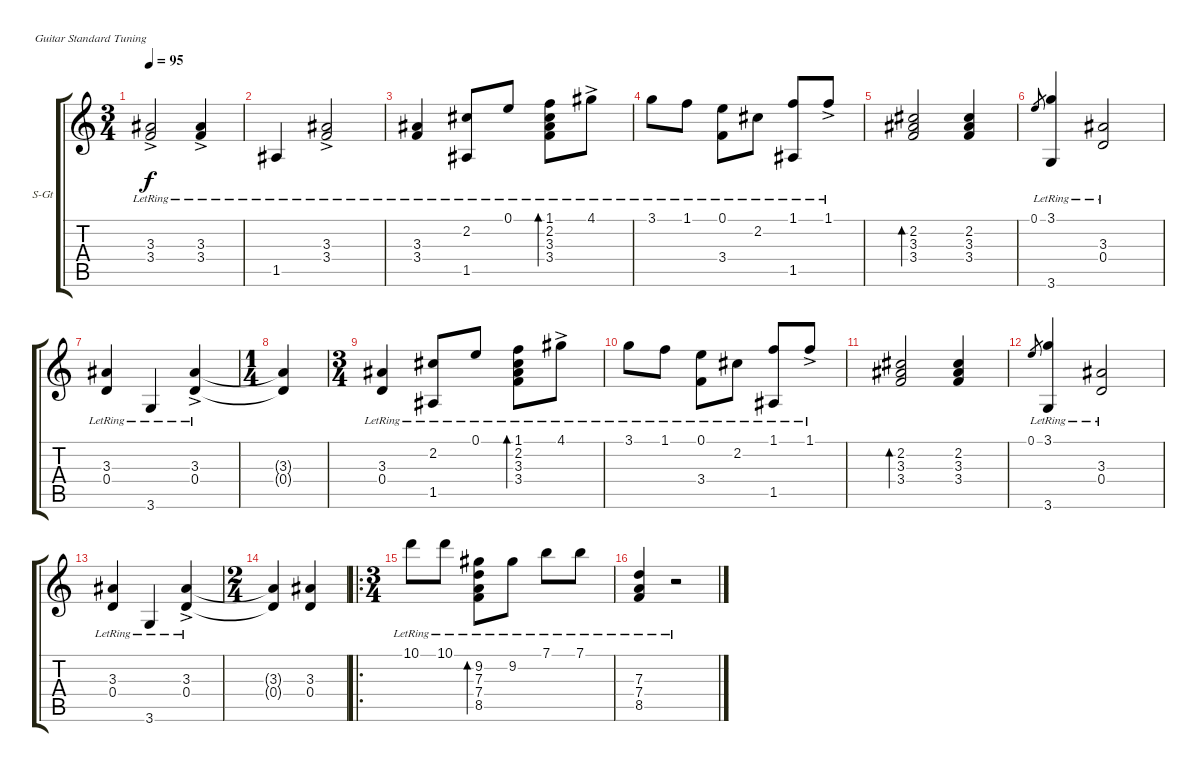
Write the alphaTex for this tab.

\defaultSystemsLayout 4
\bracketExtendMode groupsimilarinstruments
\firstSystemTrackNameOrientation horizontal
\otherSystemsTrackNameOrientation horizontal
\track ("Steel Guitar" "S-Gt") {instrument acousticguitarsteel}
\staff {score tabs}
\tuning (E4 B3 G3 D3 A2 E2)
\ts (3 4)
\tempo 95
\clef g2
\scale
0.333333
\ks c
(3.3{lr} 3.4{ac lr}).2{dy f} (3.4{ac lr} 3.3{lr}).4 |
\scale
0.333333 1.5{lr}.4 (3.4{ac lr} 3.3{lr}).2 |
\scale
0.333333 (3.4{lr} 3.3{lr}).4 (2.2{lr} 1.5{lr}).8 0.1{lr}.8 (1.1{lr} 3.4{lr} 3.3{lr} 2.2{lr}).8{bd 130} 4.1{ac lr}.8 |
\scale
0.333333 3.1{lr}.8 1.1{lr}.8 (0.1{lr} 3.4{lr}).8 2.2{lr}.8 (1.1{lr} 1.5{lr}).8 1.1{ac lr}.8 |
\scale
0.333333 (3.4 3.3 2.2).2{bd 128} (3.4 3.3 2.2).4 |
\scale
0.333333 0.1.8{gr} (3.1{lr} 3.6{lr}).4 (0.4{lr} 3.3{lr}).2 |
\scale
0.209459 (0.4{lr} 3.3{lr}).4 3.6{lr}.4 (0.4{lr} 3.3{ac lr}).4 |
\ts (1 4)
\scale
0.39527 (0.4{t} 3.3{t}).4 |
\ts (3 4)
\scale
0.39527 (0.4{lr} 3.3{lr}).4 (2.2{lr} 1.5{lr}).8 0.1{lr}.8 (1.1{lr} 3.4{lr} 3.3{lr} 2.2{lr}).8{bd 130} 4.1{ac lr}.8 |
\scale
0.333333 3.1{lr}.8 1.1{lr}.8 (0.1{lr} 3.4{lr}).8 2.2{lr}.8 (1.1{lr} 1.5{lr}).8 1.1{ac lr}.8 |
\scale
0.333333 (3.4 3.3 2.2).2{bd 128} (3.4 3.3 2.2).4 |
\scale
0.333333 0.1.8{gr} (3.1{lr} 3.6{lr}).4 (0.4{lr} 3.3{lr}).2 |
\scale
0.201299 (0.4{lr} 3.3{lr}).4 3.6{lr}.4 (0.4{lr} 3.3{ac lr}).4 |
\ts (2 4)
\scale
0.37987 (0.4{t} 3.3{t}).4 (0.4 3.3).4 |
\ro
\ts (3 4)
\scale
0.418831 10.1{lr}.8 10.1{lr}.8 (9.2{lr} 8.5{lr} 7.4{lr} 7.3{lr}).8{bd 126} 9.2{lr}.8 7.1{lr}.8 7.1{lr}.8 |
\scale
0.333333 (8.5{lr} 7.4{lr} 7.3{lr}).4 r.2
